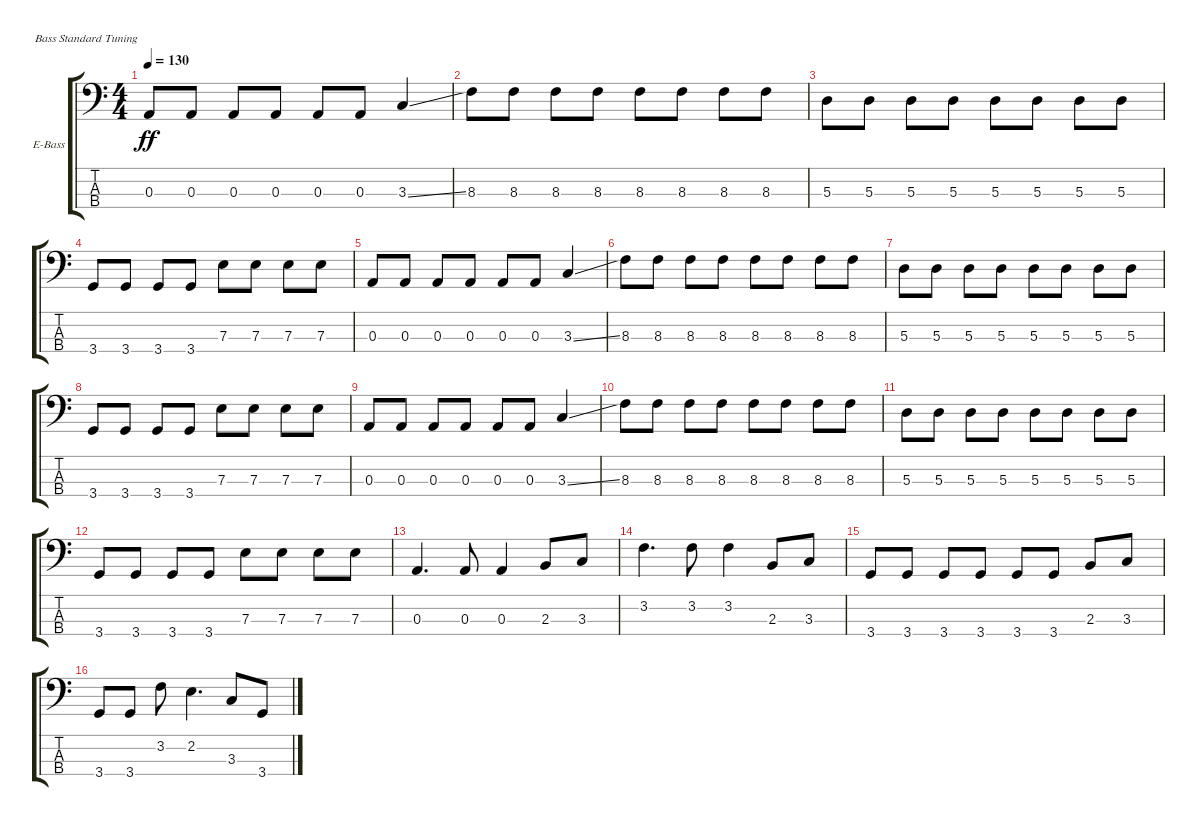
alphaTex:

\defaultSystemsLayout 4
\bracketExtendMode groupsimilarinstruments
\firstSystemTrackNameOrientation horizontal
\otherSystemsTrackNameOrientation horizontal
\track ("Electric Bass" "E-Bass") {instrument electricbassfinger}
\staff {score tabs}
\tuning (G2 D2 A1 E1)
\ts (4 4)
\tempo 130
\clef f4
\scale
0.333333
\ks c
0.3.8{dy ff} 0.3.8 0.3.8 0.3.8 0.3.8 0.3.8 3.3{ss}.4 |
\scale
0.333333 8.3.8 8.3.8 8.3.8 8.3.8 8.3.8 8.3.8 8.3.8 8.3.8 |
\scale
0.333333 5.3.8 5.3.8 5.3.8 5.3.8 5.3.8 5.3.8 5.3.8 5.3.8 |
\scale
0.333333 3.4.8 3.4.8 3.4.8 3.4.8 7.3.8 7.3.8 7.3.8 7.3.8 |
\scale
0.333333 0.3.8 0.3.8 0.3.8 0.3.8 0.3.8 0.3.8 3.3{ss}.4 |
\scale
0.333333 8.3.8 8.3.8 8.3.8 8.3.8 8.3.8 8.3.8 8.3.8 8.3.8 |
\scale
0.333333 5.3.8 5.3.8 5.3.8 5.3.8 5.3.8 5.3.8 5.3.8 5.3.8 |
\scale
0.333333 3.4.8 3.4.8 3.4.8 3.4.8 7.3.8 7.3.8 7.3.8 7.3.8 |
\scale
0.333333 0.3.8 0.3.8 0.3.8 0.3.8 0.3.8 0.3.8 3.3{ss}.4 |
\scale
0.333333 8.3.8 8.3.8 8.3.8 8.3.8 8.3.8 8.3.8 8.3.8 8.3.8 |
\scale
0.333333 5.3.8 5.3.8 5.3.8 5.3.8 5.3.8 5.3.8 5.3.8 5.3.8 |
\scale
0.333333 3.4.8 3.4.8 3.4.8 3.4.8 7.3.8 7.3.8 7.3.8 7.3.8 |
\scale
0.333333 0.3.4{d} 0.3.8 0.3.4 2.3.8 3.3.8 |
\scale
0.333333 3.2.4{d} 3.2.8 3.2.4 2.3.8 3.3.8 |
\scale
0.333333 3.4.8 3.4.8 3.4.8 3.4.8 3.4.8 3.4.8 2.3.8 3.3.8 |
\scale
0.333333 3.4.8 3.4.8 3.2.8 2.2.4{d} 3.3.8 3.4.8
